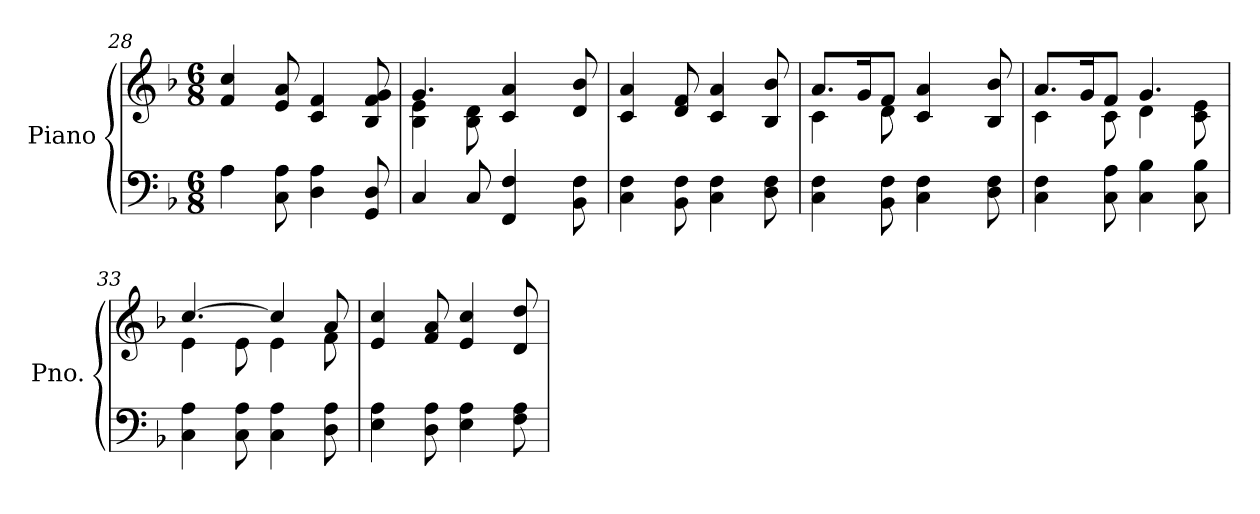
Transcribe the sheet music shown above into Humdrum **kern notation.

**kern	**kern
*part1	*part1
*staff2	*staff1
*I"Piano	*
*I'Pno.	*
*clefF4	*clefG2
*k[b-]	*k[b-]
*M6/8	*M6/8
=28	=28
4A\	4f/ 4cc/
8C\ 8A\	8e/ 8a/
4D\ 4A\	4c/ 4f/
8GG/ 8D/	8B-/ 8f/ 8g/
=29	=29
*	*^
4C/	4.g/	4B-\ 4e\
8C/	.	8B-\ 8d\
4FF/ 4F/	4c/ 4a/	8rcyy
.	.	4rcyy
8BB-\ 8F\	8d/ 8b-/	.
*	*v	*v
!!LO:PB:g=z
=30	=30
4C\ 4F\	4c/ 4a/
8BB-\ 8F\	8d/ 8f/
4C\ 4F\	4c/ 4a/
8D\ 8F\	8B-/ 8b-/
=31	=31
*	*^
4C\ 4F\	8.a/L	4c\
.	16g/K	.
8BB-\ 8F\	8f/J	8d\
4C\ 4F\	4c/ 4a/	8rcyy
.	.	4rcyy
8D\ 8F\	8B-/ 8b-/	.
=32	=32	=32
4C\ 4F\	8.a/L	4c\
.	16g/K	.
8C\ 8A\	8f/J	8c\
4C\ 4B-\	4.g/	4d\
8C\ 8B-\	.	8c\ 8e\
=33	=33	=33
4C\ 4A\	[4.cc/	4e\
8C\ 8A\	.	8e\
4C\ 4A\	4cc/]	4e\
8D\ 8A\	8a/	8f\
*	*v	*v
=34	=34
4E\ 4A\	4e/ 4cc/
8D\ 8A\	8f/ 8a/
4E\ 4A\	4e/ 4cc/
8F\ 8A\	8d/ 8dd/
=	=
*-	*-
